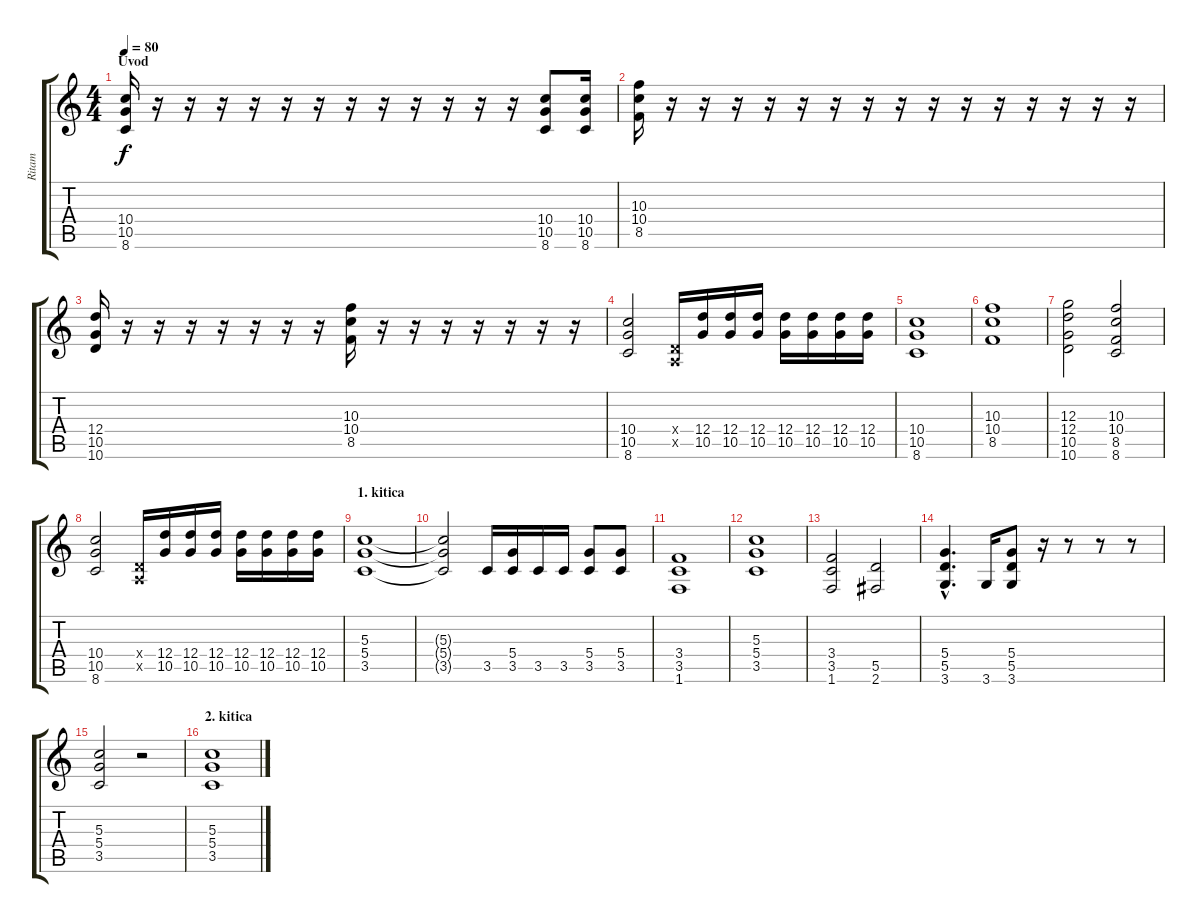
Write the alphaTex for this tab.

\track ("Ritam" "Ritam") {instrument distortionguitar}
\staff {score tabs}
\tuning (E4 B3 G3 D3 A2 E2) {hide}
\ts (4 4)
\section ("" "Uvod")
\tempo 80
\clef g2
\ks c
(10.4 10.5 8.6).16{dy f instrument distortionguitar} r.16 r.16 r.16 r.16 r.16 r.16 r.16 r.16 r.16 r.16 r.16 r.16 (10.4 10.5 8.6).8 (10.4 10.5 8.6).16 |
(10.3 10.4 8.5).16 r.16 r.16 r.16 r.16 r.16 r.16 r.16 r.16 r.16 r.16 r.16 r.16 r.16 r.16 r.16 |
(12.4 10.5 10.6).16 r.16 r.16 r.16 r.16 r.16 r.16 r.16 (10.3 10.4 8.5).16 r.16 r.16 r.16 r.16 r.16 r.16 r.16 |
(10.4 10.5 8.6).2 (0.4{x} 0.5{x}).16 (12.4 10.5).16 (12.4 10.5).16 (12.4 10.5).16 (12.4 10.5).16 (12.4 10.5).16 (12.4 10.5).16 (12.4 10.5).16 |
(10.4 10.5 8.6).1 |
(10.3 10.4 8.5).1 |
(12.3 12.4 10.5 10.6).2 (10.3 10.4 8.5 8.6).2 |
(10.4 10.5 8.6).2 (0.4{x} 0.5{x}).16 (12.4 10.5).16 (12.4 10.5).16 (12.4 10.5).16 (12.4 10.5).16 (12.4 10.5).16 (12.4 10.5).16 (12.4 10.5).16 |
\section ("" "1. kitica")
(5.3 5.4 3.5).1 |
(5.3{t} 5.4{t} 3.5{t}).2 3.5.16 (5.4 3.5).16 3.5.16 3.5.16 (5.4 3.5).8 (5.4 3.5).8 |
(3.4 3.5 1.6).1 |
(5.3 5.4 3.5).1 |
(3.4 3.5 1.6).2 (5.5 2.6).2 |
(5.4{hac} 5.5{hac} 3.6{hac}).4{d} 3.6.16 (5.4 5.5 3.6).8 r.16 r.8 r.8 r.8 |
(5.3 5.4 3.5).2 r.2 |
\section ("" "2. kitica")
(5.3 5.4 3.5).1
